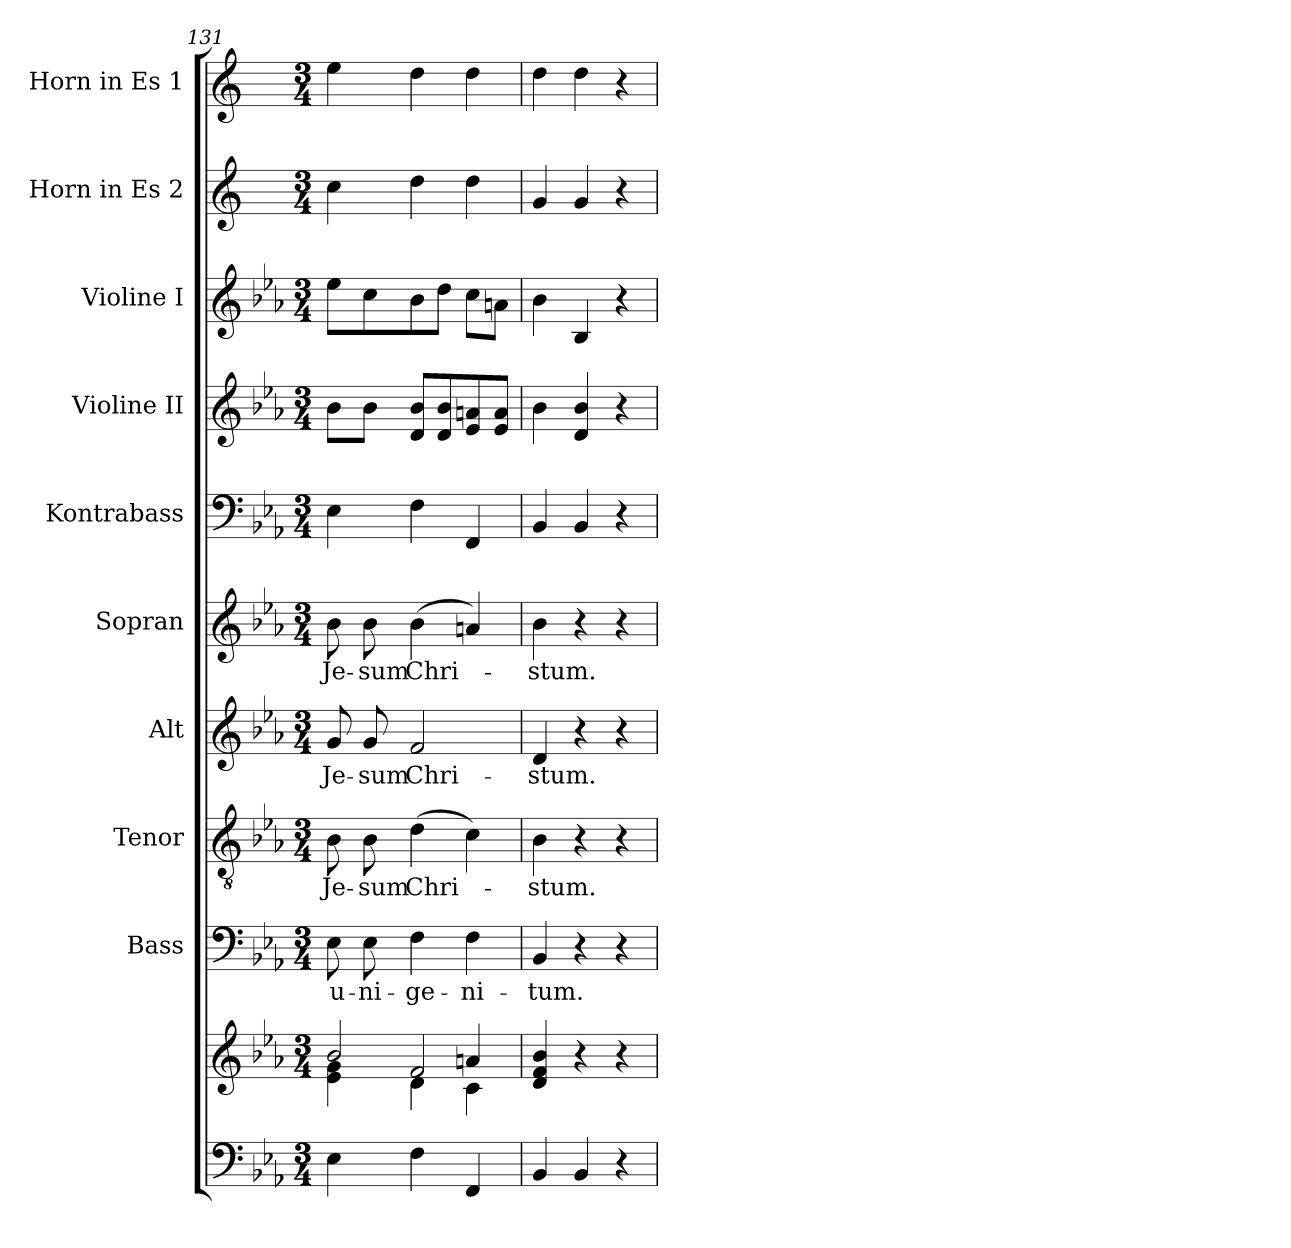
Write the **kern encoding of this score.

**kern	**kern	**kern	**text	**kern	**text	**kern	**text	**kern	**text	**kern	**kern	**kern	**kern	**kern
*part10	*part10	*part9	*part9	*part8	*part8	*part7	*part7	*part6	*part6	*part5	*part4	*part3	*part2	*part1
*staff11	*staff10	*staff9	*staff9	*staff8	*staff8	*staff7	*staff7	*staff6	*staff6	*staff5	*staff4	*staff3	*staff2	*staff1
*	*	*I"Bass	*	*I"Tenor	*	*I"Alt	*	*I"Sopran	*	*I"Kontrabass	*I"Violine II	*I"Violine I	*I"Horn in Es 2	*I"Horn in Es 1
*	*	*I'B.	*	*I'T.	*	*I'A.	*	*I'S.	*	*I'Kb.	*I'Vl. II	*I'Vl. I	*I'Hr. Es 2	*I'Hr. Es 1
!!LO:PB:g=z
*clefF4	*clefG2	*clefF4	*	*clefGv2	*	*clefG2	*	*clefG2	*	*clefF4	*clefG2	*clefG2	*clefG2	*clefG2
*	*	*	*	*	*	*	*	*	*	*ITrd7c12	*	*	*ITrd5c9	*ITrd5c9
*k[b-e-a-]	*k[b-e-a-]	*k[b-e-a-]	*	*k[b-e-a-]	*	*k[b-e-a-]	*	*k[b-e-a-]	*	*k[b-e-a-]	*k[b-e-a-]	*k[b-e-a-]	*k[b-e-a-]	*k[b-e-a-]
*E-:	*E-:	*E-:	*	*E-:	*	*E-:	*	*E-:	*	*E-:	*E-:	*E-:	*E-:	*E-:
*M3/4	*M3/4	*M3/4	*	*M3/4	*	*M3/4	*	*M3/4	*	*M3/4	*M3/4	*M3/4	*M3/4	*M3/4
=131	=131	=131	=131	=131	=131	=131	=131	=131	=131	=131	=131	=131	=131	=131
*	*^	*	*	*	*	*	*	*	*	*	*	*	*	*
*	*	*^	*	*	*	*	*	*	*	*	*	*	*	*	*
!	!	!	!	!	!LO:LY:b	!	!LO:LY:b	!	!LO:LY:b	!	!LO:LY:b	!	!	!	!	!
4E-\	2b-/	4e-\ 4g\	4ryy	8E-\	u-	8B-\	Je-	8g/	Je-	8b-\	Je-	4EE-\	8b-\L	8ee-\L	4e-\	4g\
!	!	!	!	!	!LO:LY:b	!	!LO:LY:b	!	!LO:LY:b	!	!LO:LY:b	!	!	!	!	!
.	.	.	.	8E-\	-ni-	8B-\	-sum	8g/	-sum	8b-\	-sum	.	8b-\J	8cc\	.	.
!	!	!	!	!	!LO:LY:b	!	!LO:LY:b	!	!LO:LY:b	!	!LO:LY:b	!	!	!	!	!
4F\	.	4d\	2f/	4F\	-ge-	(>4d\	Chri-	2f/	Chri-	(>4b-\	Chri-	4FF\	8d/ 8b-/L	8b-\	4f\	4f\
.	.	.	.	.	.	.	.	.	.	.	.	.	8d/ 8b-/	8dd\J	.	.
!	!	!	!	!	!LO:LY:b	!	!	!	!	!	!	!	!	!	!	!
4FF/	4an/	4c\	.	4F\	-ni-	4c\)	.	.	.	4an/)	.	4FFF/	8e-/ 8an/	8cc\L	4f\	4f\
.	.	.	.	.	.	.	.	.	.	.	.	.	8e-/ 8a/J	8an\J	.	.
*	*v	*v	*v	*	*	*	*	*	*	*	*	*	*	*	*	*
=132	=132	=132	=132	=132	=132	=132	=132	=132	=132	=132	=132	=132	=132	=132
!	!	!	!LO:LY:b	!	!LO:LY:b	!	!LO:LY:b	!	!LO:LY:b	!	!	!	!	!
4BB-/	4d/ 4f/ 4b-/	4BB-/	-tum.	4B-\	-stum.	4d/	-stum.	4b-\	-stum.	4BBB-/	4b-\	4b-\	4B-/	4f\
4BB-/	4r	4r	.	4r	.	4r	.	4r	.	4BBB-/	4d/ 4b-/	4B-/	4B-/	4f\
4r	4r	4r	.	4r	.	4r	.	4r	.	4r	4r	4r	4r	4r
=	=	=	=	=	=	=	=	=	=	=	=	=	=	=
*-	*-	*-	*-	*-	*-	*-	*-	*-	*-	*-	*-	*-	*-	*-
